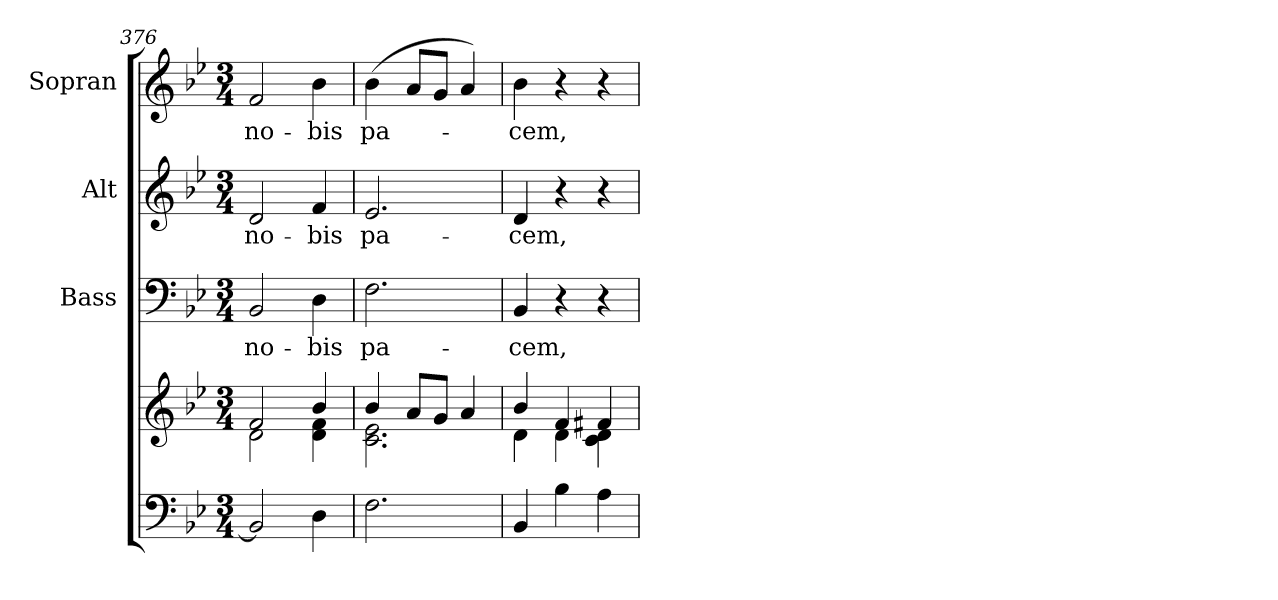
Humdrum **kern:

**kern	**kern	**kern	**text	**kern	**text	**kern	**text
*part4	*part4	*part3	*part3	*part2	*part2	*part1	*part1
*staff5	*staff4	*staff3	*staff3	*staff2	*staff2	*staff1	*staff1
*	*	*I"Bass	*	*I"Alt	*	*I"Sopran	*
*	*	*I'B.	*	*I'A.	*	*I'S.	*
*clefF4	*clefG2	*clefF4	*	*clefG2	*	*clefG2	*
*k[b-e-]	*k[b-e-]	*k[b-e-]	*	*k[b-e-]	*	*k[b-e-]	*
*B-:	*B-:	*B-:	*	*B-:	*	*B-:	*
*M3/4	*M3/4	*M3/4	*	*M3/4	*	*M3/4	*
=376	=376	=376	=376	=376	=376	=376	=376
*	*^	*	*	*	*	*	*
!	!	!	!	!LO:LY:b	!	!LO:LY:b	!	!LO:LY:b
2BB-/]	2f/	2d\	2BB-/	no-	2d/	no-	2f/	no-
!	!	!	!	!LO:LY:b	!	!LO:LY:b	!	!LO:LY:b
4D\	4b-/	4d\ 4f\	4D\	-bis	4f/	-bis	4b-\	-bis
=377	=377	=377	=377	=377	=377	=377	=377	=377
!	!	!	!	!LO:LY:b	!	!LO:LY:b	!	!LO:LY:b
2.F\	4b-/	2.c\ 2.e-\	2.F\	pa-	2.e-/	pa-	(>4b-\	pa-
.	8a/L	.	.	.	.	.	8a/L	.
.	8g/J	.	.	.	.	.	8g/J	.
.	4a/	.	.	.	.	.	4a/)	.
=378	=378	=378	=378	=378	=378	=378	=378	=378
!	!	!	!	!LO:LY:b	!	!LO:LY:b	!	!LO:LY:b
4BB-/	4b-/	4d\	4BB-/	-cem,	4d/	-cem,	4b-\	-cem,
4B-\	4f/	4d\	4r	.	4r	.	4r	.
4A\	4f#X/	4c\ 4d\	4r	.	4r	.	4r	.
*	*v	*v	*	*	*	*	*	*
=	=	=	=	=	=	=	=
*-	*-	*-	*-	*-	*-	*-	*-
